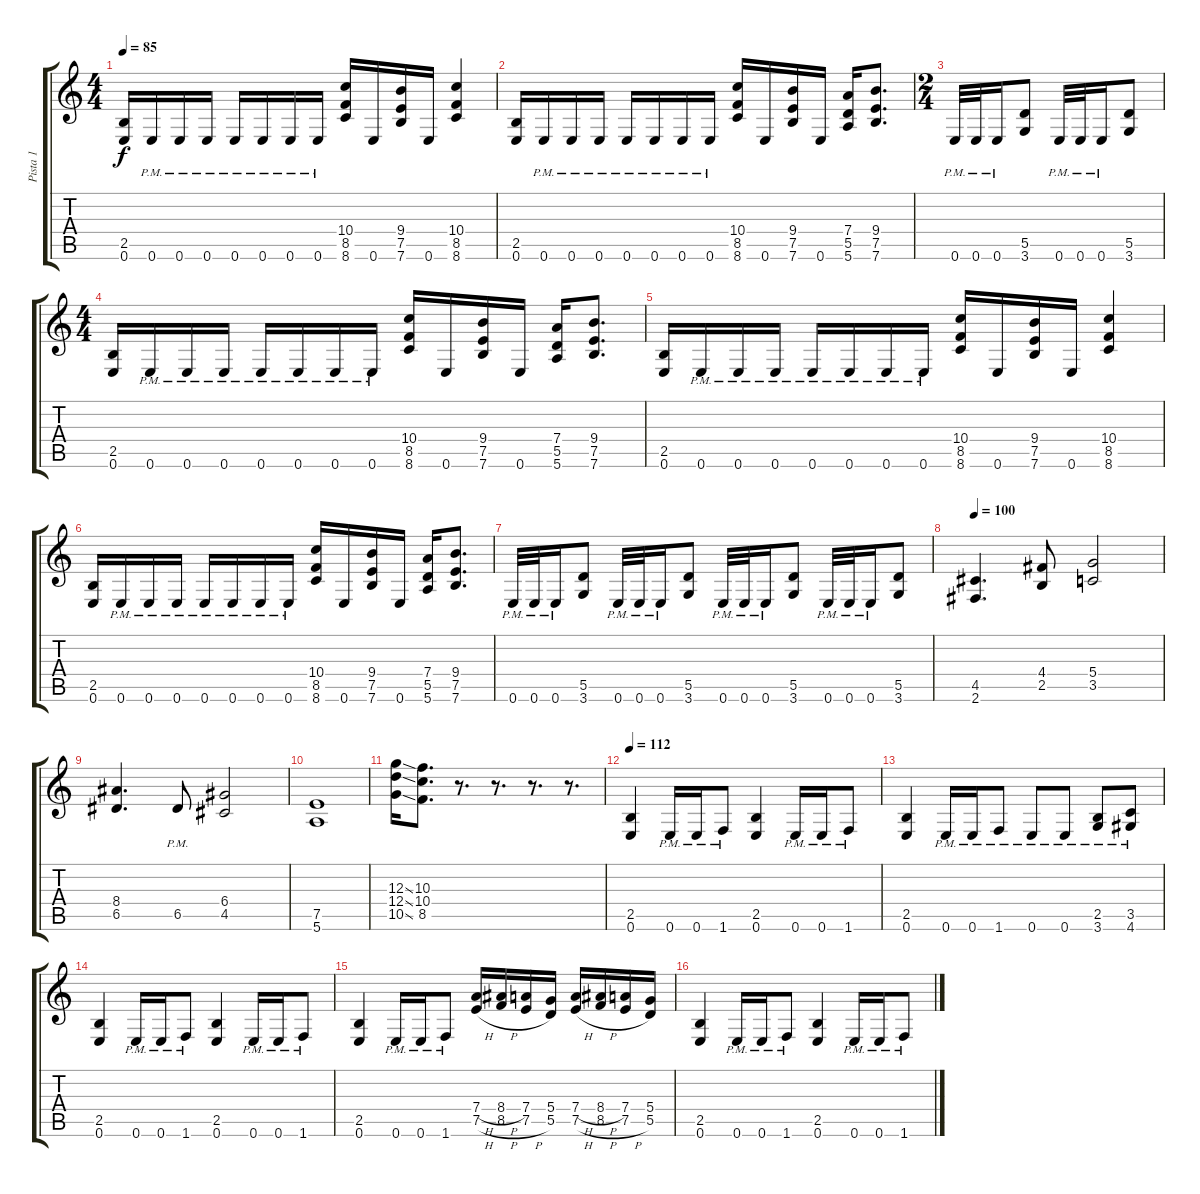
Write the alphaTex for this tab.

\track ("Pista 1" "Pista 1") {instrument distortionguitar}
\staff {score tabs}
\tuning (E4 B3 G3 D3 A2 E2) {hide}
\ts (4 4)
\tempo 85
\clef g2
\ks c
(2.5 0.6).16{dy f} 0.6{pm}.16 0.6{pm}.16 0.6{pm}.16 0.6{pm}.16 0.6{pm}.16 0.6{pm}.16 0.6{pm}.16 (10.4 8.5 8.6).16 0.6.16 (9.4 7.5 7.6).16 0.6.16 (10.4 8.5 8.6).4 |
(2.5 0.6).16 0.6{pm}.16 0.6{pm}.16 0.6{pm}.16 0.6{pm}.16 0.6{pm}.16 0.6{pm}.16 0.6{pm}.16 (10.4 8.5 8.6).16 0.6.16 (9.4 7.5 7.6).16 0.6.16 (7.4 5.5 5.6).16 (9.4 7.5 7.6).8{d} |
\ts (2 4)
0.6{pm}.32 0.6{pm}.32 0.6{pm}.16 (5.5 3.6).8 0.6{pm}.32 0.6{pm}.32 0.6{pm}.16 (5.5 3.6).8 |
\ts (4 4)
(2.5 0.6).16 0.6{pm}.16 0.6{pm}.16 0.6{pm}.16 0.6{pm}.16 0.6{pm}.16 0.6{pm}.16 0.6{pm}.16 (10.4 8.5 8.6).16 0.6.16 (9.4 7.5 7.6).16 0.6.16 (7.4 5.5 5.6).16 (9.4 7.5 7.6).8{d} |
(2.5 0.6).16 0.6{pm}.16 0.6{pm}.16 0.6{pm}.16 0.6{pm}.16 0.6{pm}.16 0.6{pm}.16 0.6{pm}.16 (10.4 8.5 8.6).16 0.6.16 (9.4 7.5 7.6).16 0.6.16 (10.4 8.5 8.6).4 |
(2.5 0.6).16 0.6{pm}.16 0.6{pm}.16 0.6{pm}.16 0.6{pm}.16 0.6{pm}.16 0.6{pm}.16 0.6{pm}.16 (10.4 8.5 8.6).16 0.6.16 (9.4 7.5 7.6).16 0.6.16 (7.4 5.5 5.6).16 (9.4 7.5 7.6).8{d} |
0.6{pm}.32 0.6{pm}.32 0.6{pm}.16 (5.5 3.6).8 0.6{pm}.32 0.6{pm}.32 0.6{pm}.16 (5.5 3.6).8 0.6{pm}.32 0.6{pm}.32 0.6{pm}.16 (5.5 3.6).8 0.6{pm}.32 0.6{pm}.32 0.6{pm}.16 (5.5 3.6).8 |
\tempo 100
(4.5 2.6).4{d} (4.4 2.5).8 (5.4 3.5).2 |
(8.4 6.5).4{d} 6.5{pm}.8 (6.4 4.5).2 |
(7.5 5.6).1 |
(12.3{ss} 12.4{ss} 10.5{ss}).16 (10.3 10.4 8.5).8{d} r.8{d} r.8{d} r.8{d} r.8{d} |
\tempo 112
(2.5 0.6).4 0.6{pm}.16 0.6{pm}.16 1.6{pm}.8 (2.5 0.6).4 0.6{pm}.16 0.6{pm}.16 1.6{pm}.8 |
(2.5 0.6).4 0.6{pm}.16 0.6{pm}.16 1.6{pm}.8 0.6{pm}.8 0.6{pm}.8 (2.5{pm} 3.6{pm}).8 (3.5{pm} 4.6{pm}).8 |
(2.5 0.6).4 0.6{pm}.16 0.6{pm}.16 1.6{pm}.8 (2.5 0.6).4 0.6{pm}.16 0.6{pm}.16 1.6{pm}.8 |
(2.5 0.6).4 0.6{pm}.16 0.6{pm}.16 1.6{pm}.8 (7.4{h} 7.5{h}).16 (8.4{h} 8.5{h}).16 (7.4 7.5{h}).16 (5.4 5.5).16 (7.4{h} 7.5{h}).16 (8.4{h} 8.5{h}).16 (7.4 7.5{h}).16 (5.4 5.5).16 |
(2.5 0.6).4 0.6{pm}.16 0.6{pm}.16 1.6{pm}.8 (2.5 0.6).4 0.6{pm}.16 0.6{pm}.16 1.6{pm}.8
